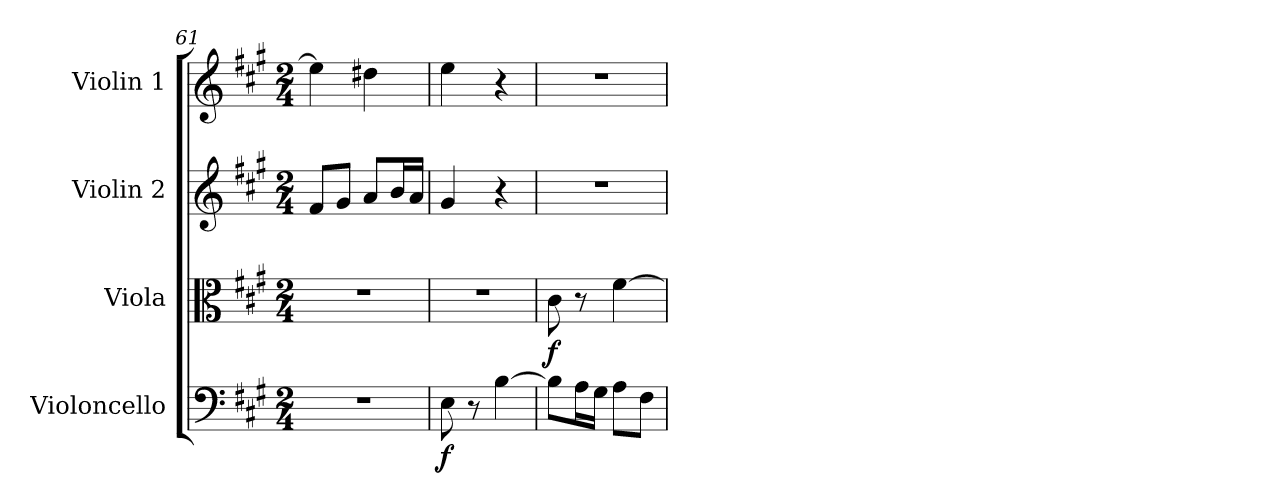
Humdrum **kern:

**kern	**dynam	**kern	**dynam	**kern	**kern
*part4	*part4	*part3	*part3	*part2	*part1
*staff4	*staff4	*staff3	*staff3	*staff2	*staff1
*I"Violoncello	*	*I"Viola	*	*I"Violin 2	*I"Violin 1
*I'Vc	*	*I'Vla	*	*I'Vln	*I'Vln
!!LO:PB:g=z
*clefF4	*	*clefC3	*	*clefG2	*clefG2
*k[f#c#g#]	*	*k[f#c#g#]	*	*k[f#c#g#]	*k[f#c#g#]
*M2/4	*	*M2/4	*	*M2/4	*M2/4
=61	=61	=61	=61	=61	=61
2r	.	2r	.	8f#/L	4ee\]
.	.	.	.	8g#/J	.
.	.	.	.	8a/L	4dd#X\
.	.	.	.	16b/L	.
.	.	.	.	16a/JJ	.
=62	=62	=62	=62	=62	=62
!	!LO:DY:b	!	!	!	!
8E\	f	2r	.	4g#/	4ee\
8r	.	.	.	.	.
[4B\	.	.	.	4r	4r
=63	=63	=63	=63	=63	=63
!	!	!	!LO:DY:b	!	!
8B\L]	.	8c#\	f	2r	2r
16A\L	.	8r	.	.	.
16G#\JJ	.	.	.	.	.
8A\L	.	[4f#\	.	.	.
8F#\J	.	.	.	.	.
=	=	=	=	=	=
*-	*-	*-	*-	*-	*-
